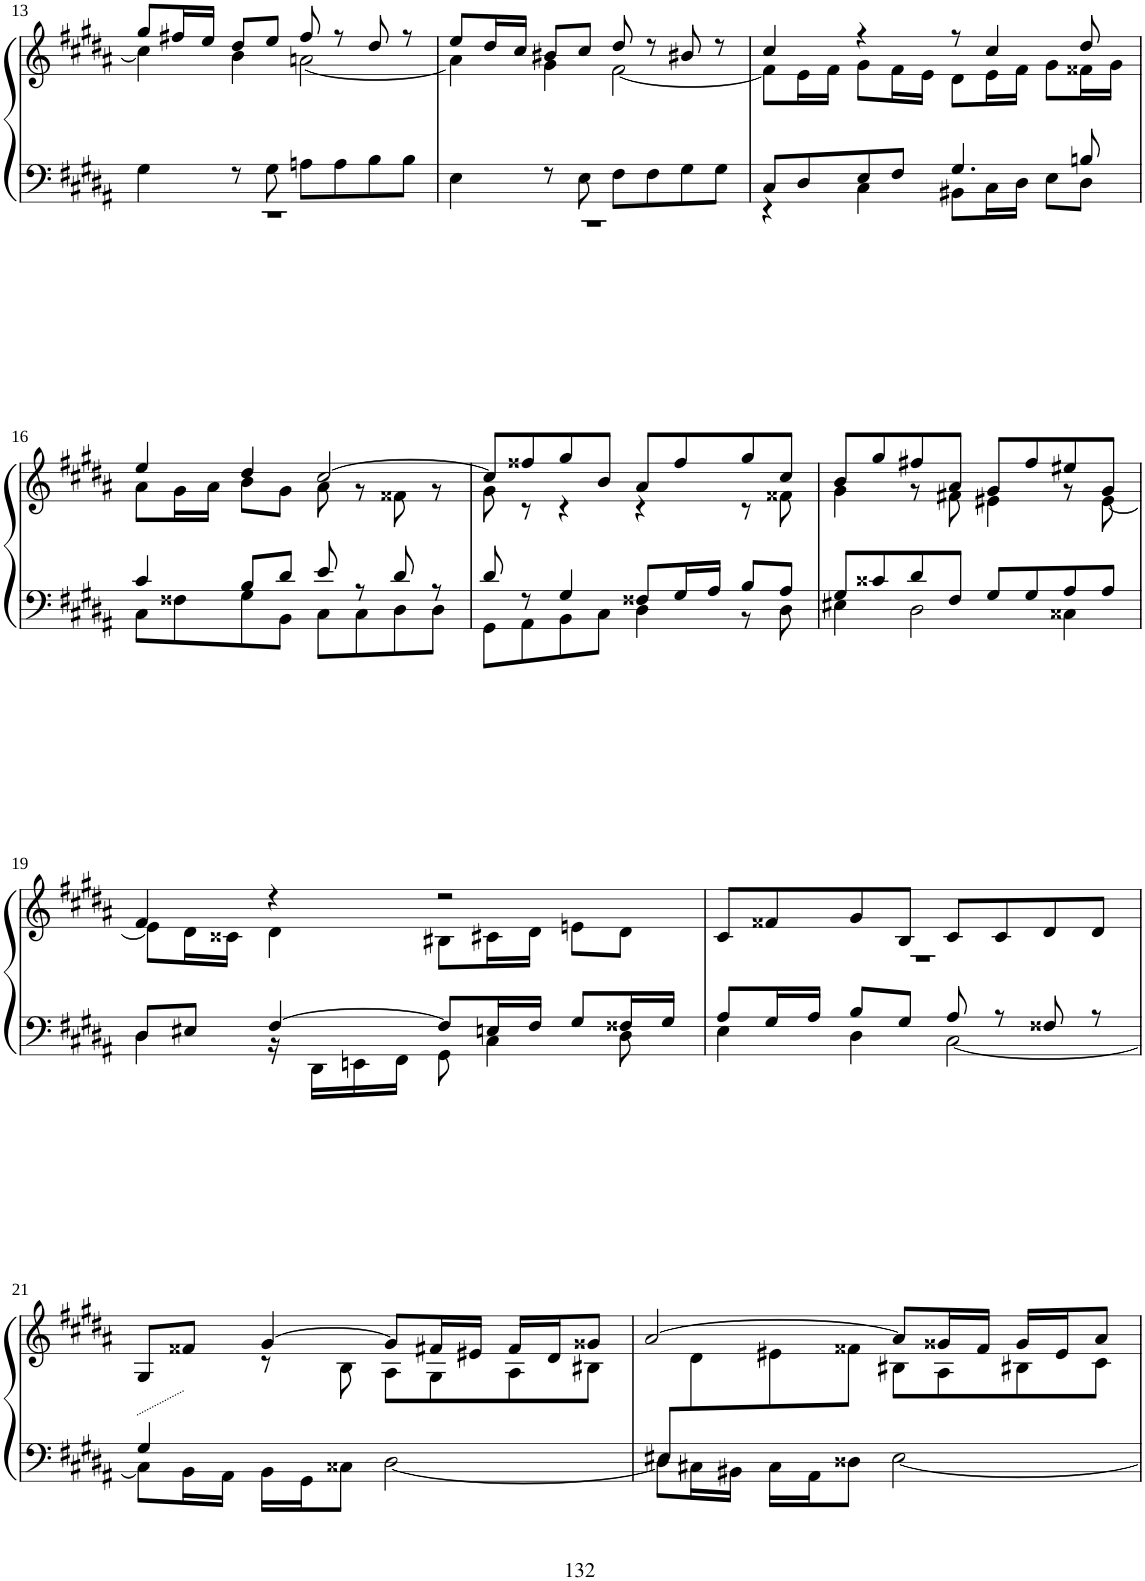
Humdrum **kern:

**kern	**kern
*part1	*part1
*staff2	*staff1
*I"Piano	*
*I'Pno	*
!!LO:PB:g=z
*clefF4	*clefG2
*k[f#c#g#d#a#]	*k[f#c#g#d#a#]
*M4/4	*M4/4
*met(c)	*met(c)
=13	=13
*^	*^
4G#\	1r	8gg#/L	4cc#\]
.	.	16ff#X/L	.
.	.	16ee/JJ	.
8r	.	8dd#/L	4b\
8G#\	.	8ee/J	.
8An\L	.	8ff#/	[2an\
8A\	.	8r	.
8B\	.	8dd#/	.
8B\J	.	8r	.
=14	=14	=14	=14
4E\	1r	8ee/L	4a\]
.	.	16dd#/L	.
.	.	16cc#/JJ	.
8r	.	8b#X/L	4g#\
8E\	.	8cc#/J	.
8F#\L	.	8dd#/	[2f#\
8F#\	.	8r	.
8G#\	.	8b#X/	.
8G#\J	.	8r	.
=15	=15	=15	=15
8C#/L	4r	4cc#/	8f#\L]
8D#/	.	.	16e\L
.	.	.	16f#\JJ
8E/	4C#\	4r	8g#\L
8F#/J	.	.	16f#\L
.	.	.	16e\JJ
4.G#/	8BB#X\L	8r	8d#\L
.	16C#\L	4cc#/	16e\L
.	16D#\JJ	.	16f#\JJ
.	8E\L	.	8g#\L
8Bn/	8D#\J	8dd#/	16f##X\L
.	.	.	16g#\JJ
!!LO:LB:g=z	!!
=16	=16	=16	=16
4c#/	8C#\L	4ee/	8a#\L
.	8F##X\	.	16g#\L
.	.	.	16a#\JJ
8B/L	8G#\	4dd#/	8b\L
8d#/J	8BB\J	.	8g#\J
8e/	8C#\L	[2cc#/	8a#\
8r	8C#\	.	8r
8d#/	8D#\	.	8f##X\
8r	8D#\J	.	8r
=17	=17	=17	=17
8d#/	8GG#\L	8cc#/L]	8g#\
8r	8AA#\	8ff##X/	8r
4G#/	8BB\	8gg#/	4r
.	8C#\J	8b/J	.
8F##X/L	4D#\	8a#/L	4r
16G#/L	.	8ff##/	.
16A#/JJ	.	.	.
8B/L	8r	8gg#/	8r
8A#/J	8D#\	8cc#/J	8f##X\
=18	=18	=18	=18
8G#/L	4E#X\	8b/L	4g#\
8c##X/	.	8gg#/	.
8d#/	2D#\	8ff#X/	8r
8F#/J	.	8a#/J	8f#X\
8G#/L	.	8g#/L	4e#X\
8G#/	.	8ff#/	.
8A#/	4C##X\	8ee#X/	8r
8A#/J	.	8g#/J	[8e#\
!!LO:LB:g=z	!!
=19	=19	=19	=19
8D#/L	4D#\	4f#/	8e#\L]
8E#X/J	.	.	16d#\L
.	.	.	16c##X\JJ
[4F#/	16r	4r	4d#\
.	16DD#\LL	.	.
.	16EEn\	.	.
.	16FF#\JJ	.	.
8F#/L]	8GG#\	2r	8B#X\L
16En/L	4C#\	.	16c#X\L
16F#/JJ	.	.	16d#\JJ
8G#/L	.	.	8en\L
16F##X/L	8D#\	.	8d#\J
16G#/JJ	.	.	.
=20	=20	=20	=20
8A#/L	4E\	8c#/L	1r
16G#/L	.	8f##X/	.
16A#/JJ	.	.	.
8B/L	4D#\	8g#/	.
8G#/J	.	8B/J	.
8A#/	[2C#\	8c#/L	.
8r	.	8c#/	.
8F##X/	.	8d#/	.
8r	.	8d#/J	.
!!LO:LB:g=z	!!
=21	=21	=21	=21
4G#/	8C#\L]	8G#/L	4ryy
.	16BB\L	8f##X/J	.
.	16AA#\JJ	.	.
4ryy	16BB\LL	[4g#/	8r
.	16GG#\J	.	.
.	8C##X\J	.	8B\
2ryy	[2D#\	8g#/L]	8A#\L
.	.	16f#X/L	8G#\
.	.	16e#X/JJ	.
.	.	16f#/LL	8A#\
.	.	16d#/J	.
.	.	8g##X/J	8B#X\J
=22	=22	=22	=22
*	*^	*	*
8E#X/L	1ryy	8D#\L]	[2a#/	8ryy
2..ryy	.	16C#X\L	.	8d#\
.	.	16BB#X\JJ	.	.
.	.	16C#\LL	.	8e#X\
.	.	16AA#\J	.	.
.	.	8D##X\J	.	8f##X\J
.	.	[2E#\	8a#/L]	8B#X\L
.	.	.	16g##X/L	8A#\
.	.	.	16f##/JJ	.
.	.	.	16g##/LL	8B#X\
.	.	.	16e#/J	.
.	.	.	8a#/J	8c#\J
*v	*v	*v	*	*
*	*v	*v
=	=
*-	*-
